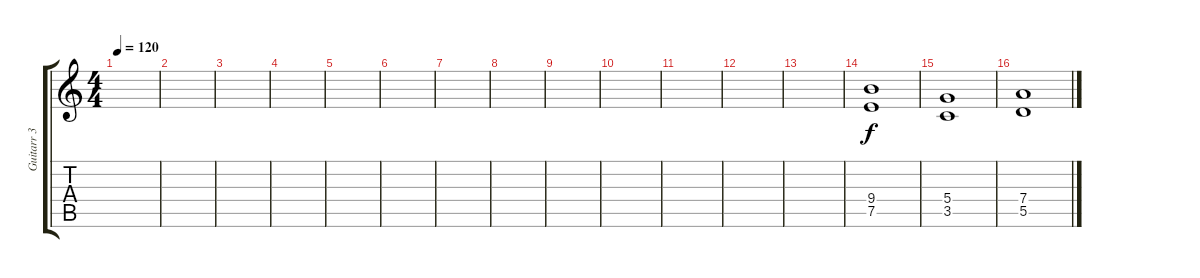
\track ("Guitarr 3 Outro" "Guitarr 3 ") {instrument acousticguitarsteel}
\staff {score tabs}
\tuning (E4 B3 G3 D3 A2 E2) {hide}
\ts (4 4)
\tempo 120
\clef g2
\ks c
|
|
|
|
|
|
|
|
|
|
|
|
|
(9.4 7.5).1 |
(5.4 3.5).1 |
(7.4 5.5).1
